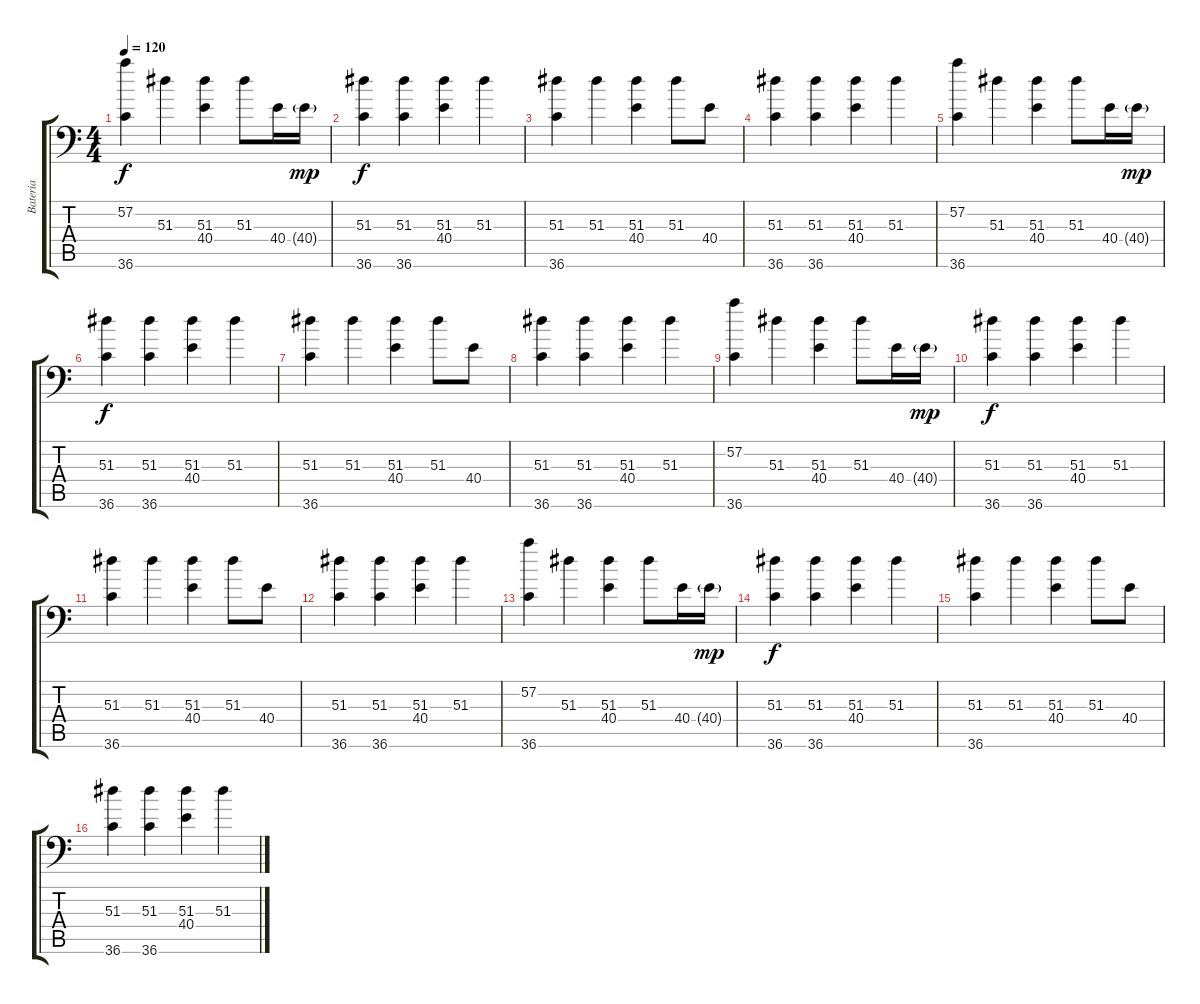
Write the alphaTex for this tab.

\track ("Bateria" "Bateria") {instrument acousticgrandpiano}
\staff {score tabs}
\tuning (C-1 C-1 C-1 C-1 C-1 C-1) {hide}
\ts (4 4)
\tempo 120
\clef f4
\ks c
(57.2 36.6).4{dy f} 51.3.4 (51.3 40.4).4 51.3.8 40.4.16 40.4{g}.16{dy mp} |
(51.3 36.6).4{dy f} (51.3 36.6).4 (51.3 40.4).4 51.3.4 |
(51.3 36.6).4 51.3.4 (51.3 40.4).4 51.3.8 40.4.8 |
(51.3 36.6).4 (51.3 36.6).4 (51.3 40.4).4 51.3.4 |
(57.2 36.6).4 51.3.4 (51.3 40.4).4 51.3.8 40.4.16 40.4{g}.16{dy mp} |
(51.3 36.6).4{dy f} (51.3 36.6).4 (51.3 40.4).4 51.3.4 |
(51.3 36.6).4 51.3.4 (51.3 40.4).4 51.3.8 40.4.8 |
(51.3 36.6).4 (51.3 36.6).4 (51.3 40.4).4 51.3.4 |
(57.2 36.6).4 51.3.4 (51.3 40.4).4 51.3.8 40.4.16 40.4{g}.16{dy mp} |
(51.3 36.6).4{dy f} (51.3 36.6).4 (51.3 40.4).4 51.3.4 |
(51.3 36.6).4 51.3.4 (51.3 40.4).4 51.3.8 40.4.8 |
(51.3 36.6).4 (51.3 36.6).4 (51.3 40.4).4 51.3.4 |
(57.2 36.6).4 51.3.4 (51.3 40.4).4 51.3.8 40.4.16 40.4{g}.16{dy mp} |
(51.3 36.6).4{dy f} (51.3 36.6).4 (51.3 40.4).4 51.3.4 |
(51.3 36.6).4 51.3.4 (51.3 40.4).4 51.3.8 40.4.8 |
(51.3 36.6).4 (51.3 36.6).4 (51.3 40.4).4 51.3.4
